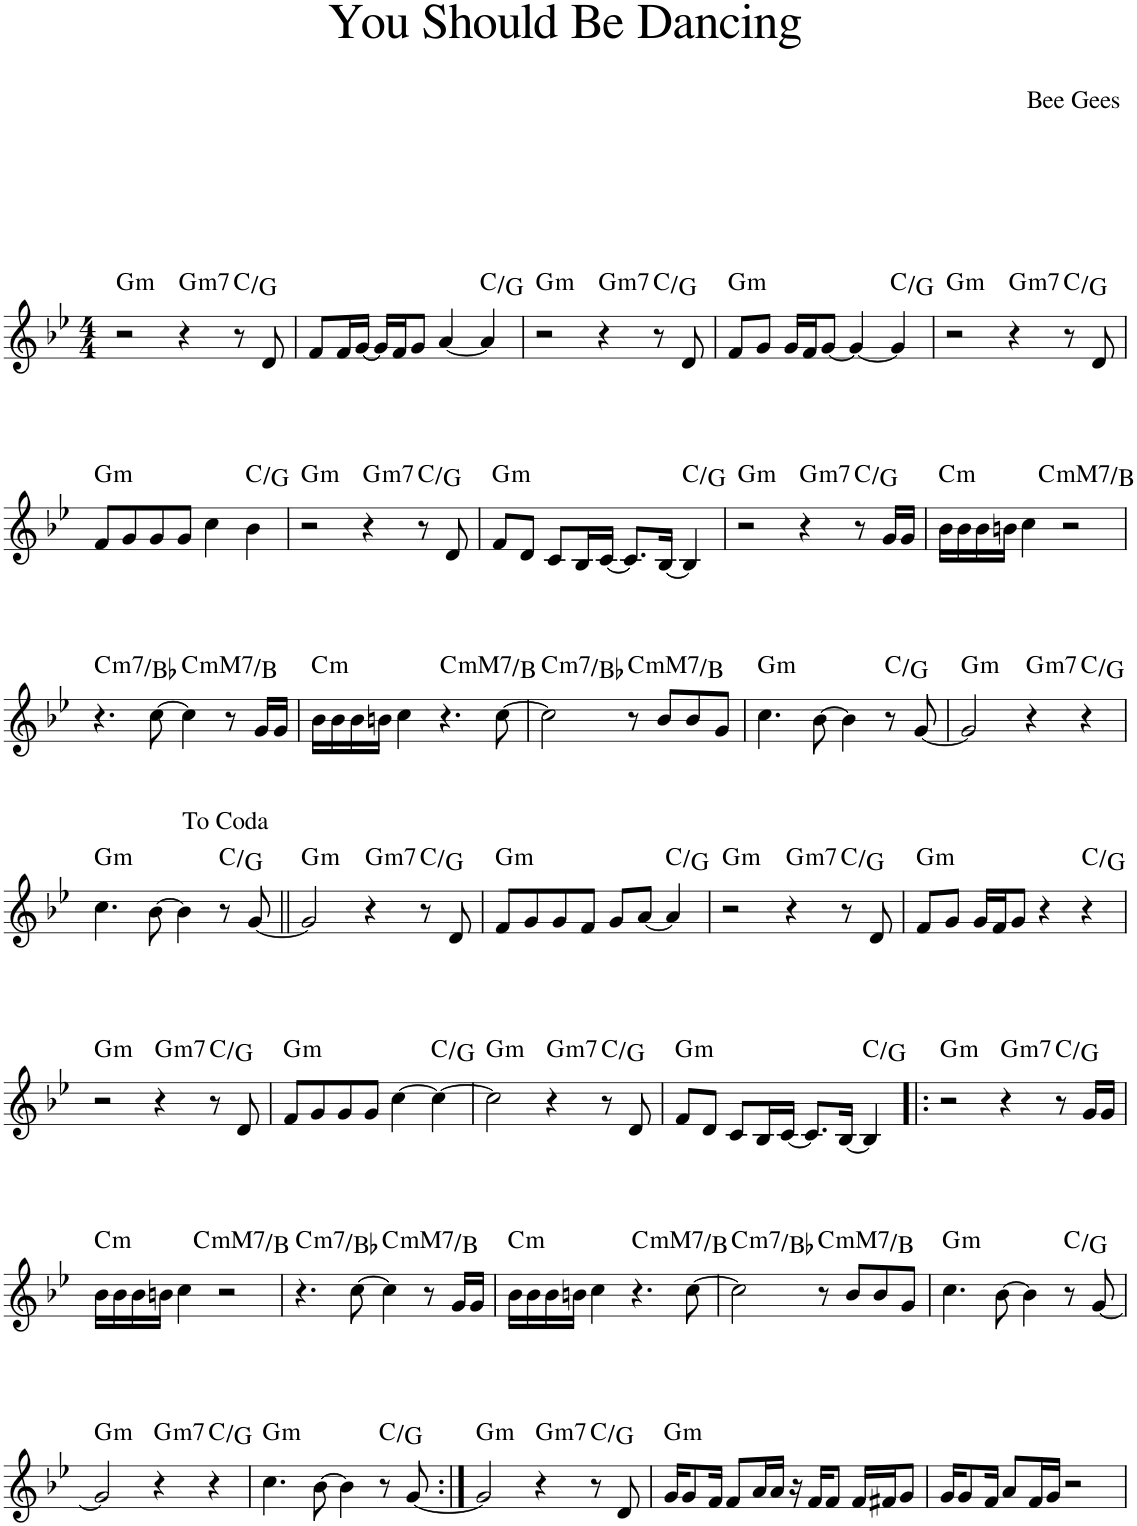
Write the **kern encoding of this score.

**kern	**harte
*part1	*part1
*staff1	*
*I"Piano	*
*I'Pno.	*
*clefG2	*
*k[b-e-]	*
*M4/4	*
=1	=1
!	!LO:H:kt=m
2r	G:min
!	!LO:H:kt=m7
4r	G:min7
8r	C:maj/5
8d/	.
=2	=2
8f/L	.
16f/L	.
[16g/JJ	.
16g/LL]	.
16f/J	.
8g/J	.
[4a/	.
4a/]	C:maj/5
=3	=3
!	!LO:H:kt=m
2r	G:min
!	!LO:H:kt=m7
4r	G:min7
8r	C:maj/5
8d/	.
=4	=4
!	!LO:H:kt=m
8f/L	G:min
8g/J	.
16g/LL	.
16f/J	.
[8g/J	.
4g/_	.
4g/]	C:maj/5
=5	=5
!	!LO:H:kt=m
2r	G:min
!	!LO:H:kt=m7
4r	G:min7
8r	C:maj/5
8d/	.
!!LO:LB:g=z
=6	=6
!	!LO:H:kt=m
8f/L	G:min
8g/	.
8g/	.
8g/J	.
4cc\	.
4b-\	C:maj/5
=7	=7
!	!LO:H:kt=m
2r	G:min
!	!LO:H:kt=m7
4r	G:min7
8r	C:maj/5
8d/	.
=8	=8
!	!LO:H:kt=m
8f/L	G:min
8d/J	.
8c/L	.
16B-/L	.
[16c/JJ	.
8.c/L]	.
[16B-/Jk	.
4B-/]	C:maj/5
=9	=9
!	!LO:H:kt=m
2r	G:min
!	!LO:H:kt=m7
4r	G:min7
8r	C:maj/5
16g/LL	.
16g/JJ	.
=10	=10
!	!LO:H:kt=m
16b-\LL	C:min
16b-\	.
16b-\	.
16bn\JJ	.
4cc\	.
!	!LO:H:kt=mM7
2r	C:minmaj7/7
!!LO:LB:g=z
=11	=11
!	!LO:H:kt=m7
4.r	C:min7/b7
[8cc\	.
!	!LO:H:kt=mM7
4cc\]	C:minmaj7/7
8r	.
16g/LL	.
16g/JJ	.
=12	=12
!	!LO:H:kt=m
16b-\LL	C:min
16b-\	.
16b-\	.
16bn\JJ	.
4cc\	.
!	!LO:H:kt=mM7
4.r	C:minmaj7/7
[8cc\	.
=13	=13
!	!LO:H:kt=m7
2cc\]	C:min7/b7
!	!LO:H:kt=mM7
8r	C:minmaj7/7
8b-/L	.
8b-/	.
8g/J	.
=14	=14
!	!LO:H:kt=m
4.cc\	G:min
[8b-\	.
4b-\]	.
8r	C:maj/5
[8g/	.
=15	=15
!	!LO:H:kt=m
2g/]	G:min
!	!LO:H:kt=m7
4r	G:min7
4r	C:maj/5
!!LO:LB:g=z
=16	=16
!	!LO:H:kt=m
4.cc\	G:min
[8b-\	.
4b-\]	.
8r	C:maj/5
[8g/	.
=17||	=17||
!	!LO:H:kt=m
2g/]	G:min
!	!LO:H:kt=m7
4r	G:min7
8r	C:maj/5
8d/	.
=18	=18
!	!LO:H:kt=m
8f/L	G:min
8g/	.
8g/	.
8f/J	.
8g/L	.
[8a/J	.
4a/]	C:maj/5
=19	=19
!	!LO:H:kt=m
2r	G:min
!	!LO:H:kt=m7
4r	G:min7
8r	C:maj/5
8d/	.
=20	=20
!	!LO:H:kt=m
8f/L	G:min
8g/J	.
16g/LL	.
16f/J	.
8g/J	.
4r	.
4r	C:maj/5
!!LO:LB:g=z
=21	=21
!	!LO:H:kt=m
2r	G:min
!	!LO:H:kt=m7
4r	G:min7
8r	C:maj/5
8d/	.
=22	=22
!	!LO:H:kt=m
8f/L	G:min
8g/	.
8g/	.
8g/J	.
[4cc\	.
4cc\_	C:maj/5
=23	=23
!	!LO:H:kt=m
2cc\]	G:min
!	!LO:H:kt=m7
4r	G:min7
8r	C:maj/5
8d/	.
=24	=24
!	!LO:H:kt=m
8f/L	G:min
8d/J	.
8c/L	.
16B-/L	.
[16c/JJ	.
8.c/L]	.
[16B-/Jk	.
4B-/]	C:maj/5
=25!|:	=25!|:
!	!LO:H:kt=m
2r	G:min
!	!LO:H:kt=m7
4r	G:min7
8r	C:maj/5
16g/LL	.
16g/JJ	.
!!LO:LB:g=z
=26	=26
!	!LO:H:kt=m
16b-\LL	C:min
16b-\	.
16b-\	.
16bn\JJ	.
4cc\	.
!	!LO:H:kt=mM7
2r	C:minmaj7/7
=27	=27
!	!LO:H:kt=m7
4.r	C:min7/b7
[8cc\	.
!	!LO:H:kt=mM7
4cc\]	C:minmaj7/7
8r	.
16g/LL	.
16g/JJ	.
=28	=28
!	!LO:H:kt=m
16b-\LL	C:min
16b-\	.
16b-\	.
16bn\JJ	.
4cc\	.
!	!LO:H:kt=mM7
4.r	C:minmaj7/7
[8cc\	.
=29	=29
!	!LO:H:kt=m7
2cc\]	C:min7/b7
!	!LO:H:kt=mM7
8r	C:minmaj7/7
8b-/L	.
8b-/	.
8g/J	.
=30	=30
!	!LO:H:kt=m
4.cc\	G:min
[8b-\	.
4b-\]	.
8r	C:maj/5
[8g/	.
!!LO:LB:g=z
=31	=31
!	!LO:H:kt=m
2g/]	G:min
!	!LO:H:kt=m7
4r	G:min7
4r	C:maj/5
=32	=32
!	!LO:H:kt=m
4.cc\	G:min
[8b-\	.
4b-\]	.
8r	C:maj/5
[8g/	.
=33:|!	=33:|!
!	!LO:H:kt=m
2g/]	G:min
!	!LO:H:kt=m7
4r	G:min7
8r	C:maj/5
8d/	.
=34	=34
!	!LO:H:kt=m
16g/KL	G:min
8g/	.
16f/Jk	.
8f/L	.
16a/L	.
16a/JJ	.
16r	.
16f/KL	.
8f/J	.
16f/LL	.
16f#X/J	.
8g/J	.
=35	=35
16g/KL	.
8g/	.
16f/Jk	.
8a/L	.
16f/L	.
16g/JJ	.
2r	.
=	=
*-	*-
